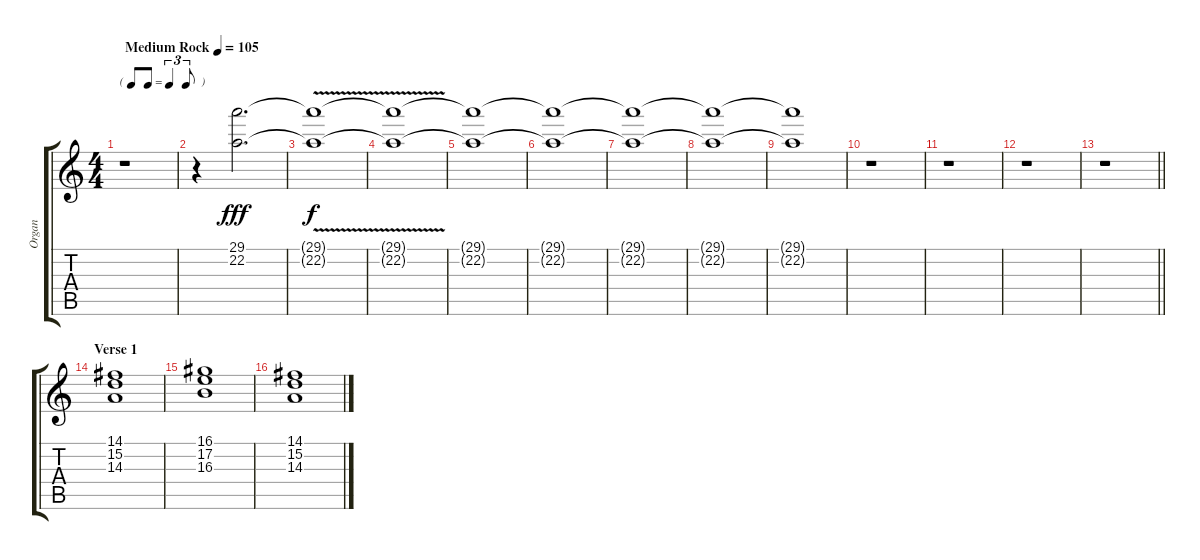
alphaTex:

\track ("Organ" "Organ") {instrument percussiveorgan}
\staff {score tabs}
\tuning (E4 B3 G3 D3 A2 E2) {hide}
\ts (4 4)
\tf triplet8th
\tempo (105 "Medium Rock")
\clef g2
\ks c
r.1{dy fff instrument percussiveorgan} |
r.4 (29.1 22.2).2{d} |
(29.1{t} 22.2{v t}).1{dy f} |
(29.1{t} 22.2{t}).1 |
(29.1{t} 22.2{t}).1 |
(29.1{t} 22.2{t}).1 |
(29.1{t} 22.2{t}).1 |
(29.1{t} 22.2{t}).1 |
(29.1{t} 22.2{t}).1 |
r.1 |
r.1 |
r.1 |
\barLineRight lightlight
r.1 |
\section ("" "Verse 1")
(14.1 15.2 14.3).1 |
(16.1 17.2 16.3).1 |
(14.1 15.2 14.3).1
